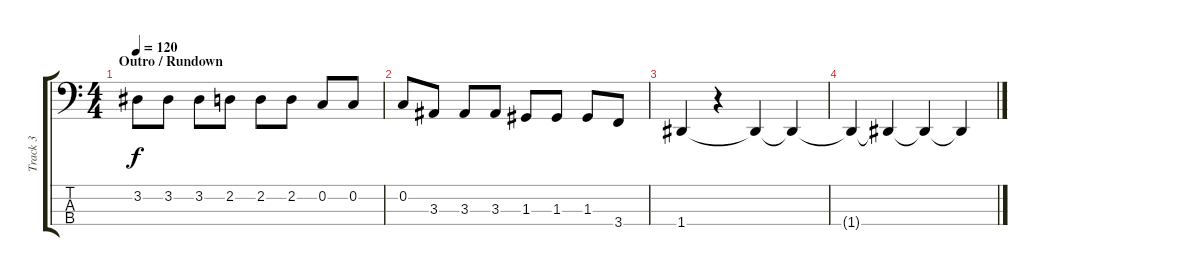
\track ("Track 3" "Track 3") {instrument electricbasspick}
\staff {score tabs}
\tuning (F2 C2 G1 D1) {hide}
\ts (4 4)
\section ("" "Outro / Rundown")
\tempo 120
\clef f4
\ks c
3.2.8{dy f} 3.2.8 3.2.8 2.2.8 2.2.8 2.2.8 0.2.8 0.2.8 |
0.2.8 3.3.8 3.3.8 3.3.8 1.3.8 1.3.8 1.3.8 3.4.8 |
1.4.4 r.4 1.4{t}.4 1.4{t}.4 |
1.4{t}.4 1.4{t}.4 1.4{t}.4 1.4{t}.4
